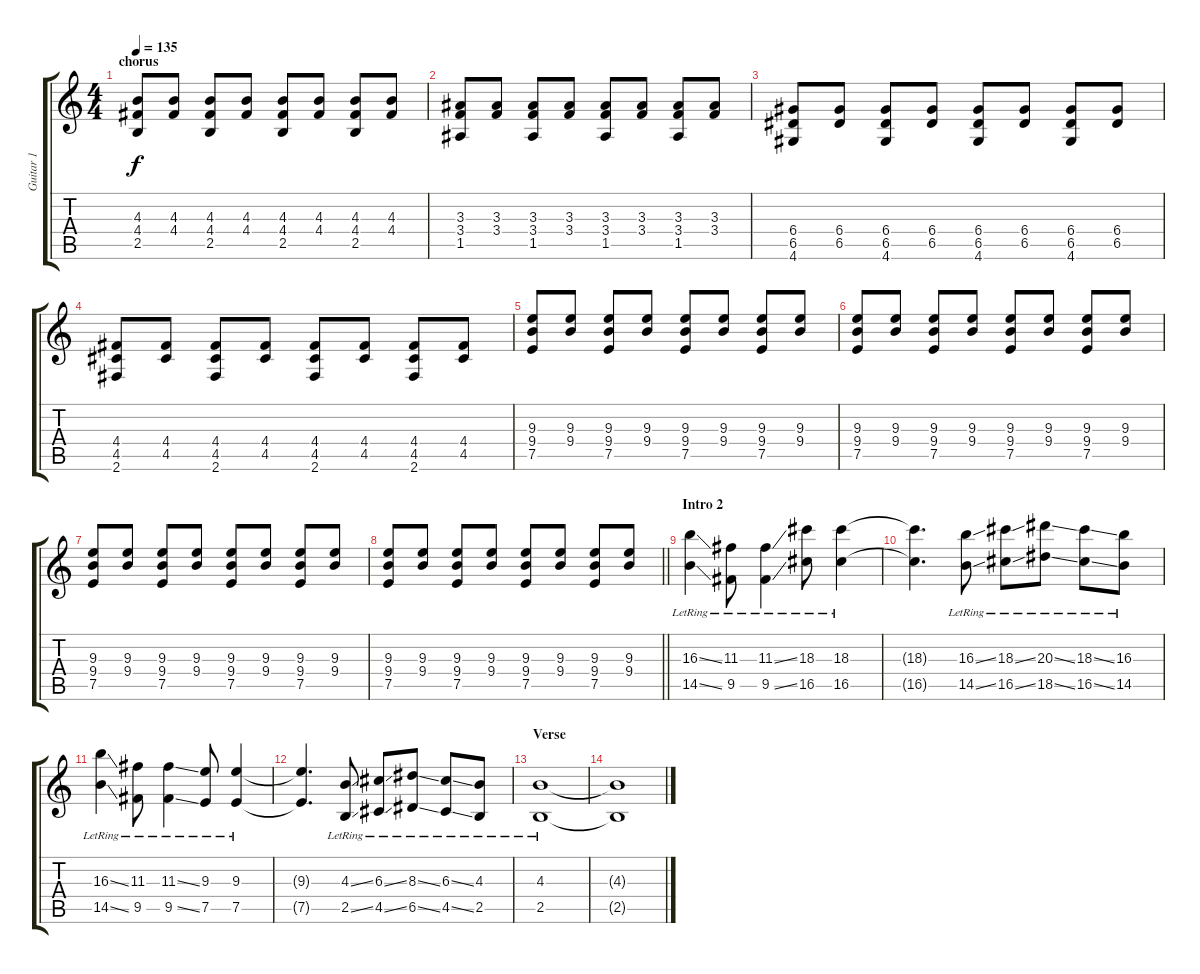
\track ("Guitar 1" "Guitar 1") {instrument overdrivenguitar}
\staff {score tabs}
\tuning (E4 B3 G3 D3 A2 E2) {hide}
\ts (4 4)
\section ("" "chorus")
\tempo 135
\clef g2
\ks c
(4.3 4.4 2.5).8{dy f} (4.3 4.4).8 (4.3 4.4 2.5).8 (4.3 4.4).8 (4.3 4.4 2.5).8 (4.3 4.4).8 (4.3 4.4 2.5).8 (4.3 4.4).8 |
(3.3 3.4 1.5).8 (3.3 3.4).8 (3.3 3.4 1.5).8 (3.3 3.4).8 (3.3 3.4 1.5).8 (3.3 3.4).8 (3.3 3.4 1.5).8 (3.3 3.4).8 |
(6.4 6.5 4.6).8 (6.4 6.5).8 (6.4 6.5 4.6).8 (6.4 6.5).8 (6.4 6.5 4.6).8 (6.4 6.5).8 (6.4 6.5 4.6).8 (6.4 6.5).8 |
(4.4 4.5 2.6).8 (4.4 4.5).8 (4.4 4.5 2.6).8 (4.4 4.5).8 (4.4 4.5 2.6).8 (4.4 4.5).8 (4.4 4.5 2.6).8 (4.4 4.5).8 |
(9.3 9.4 7.5).8 (9.3 9.4).8 (9.3 9.4 7.5).8 (9.3 9.4).8 (9.3 9.4 7.5).8 (9.3 9.4).8 (9.3 9.4 7.5).8 (9.3 9.4).8 |
(9.3 9.4 7.5).8 (9.3 9.4).8 (9.3 9.4 7.5).8 (9.3 9.4).8 (9.3 9.4 7.5).8 (9.3 9.4).8 (9.3 9.4 7.5).8 (9.3 9.4).8 |
(9.3 9.4 7.5).8 (9.3 9.4).8 (9.3 9.4 7.5).8 (9.3 9.4).8 (9.3 9.4 7.5).8 (9.3 9.4).8 (9.3 9.4 7.5).8 (9.3 9.4).8 |
\barLineRight lightlight
(9.3 9.4 7.5).8 (9.3 9.4).8 (9.3 9.4 7.5).8 (9.3 9.4).8 (9.3 9.4 7.5).8 (9.3 9.4).8 (9.3 9.4 7.5).8 (9.3 9.4).8 |
\section ("" "Intro 2")
(16.3{ss lr} 14.5{ss lr}).4{volume 10 instrument distortionguitar} (11.3{lr} 9.5{lr}).8 (11.3{ss lr} 9.5{ss lr}).4 (18.3{lr} 16.5{lr}).8 (18.3{lr} 16.5{lr}).4 |
(18.3{t} 16.5{t}).4{d} (16.3{ss lr} 14.5{ss lr}).8 (18.3{ss lr} 16.5{ss lr}).8 (20.3{ss lr} 18.5{ss lr}).8 (18.3{ss lr} 16.5{ss lr}).8 (16.3{lr} 14.5{lr}).8 |
(16.3{ss lr} 14.5{ss lr}).4 (11.3{lr} 9.5{lr}).8 (11.3{ss lr} 9.5{ss lr}).4 (9.3{lr} 7.5{lr}).8 (9.3{lr} 7.5{lr}).4 |
(9.3{t} 7.5{t}).4{d} (4.3{ss lr} 2.5{ss lr}).8 (6.3{ss lr} 4.5{ss lr}).8 (8.3{ss lr} 6.5{ss lr}).8 (6.3{ss lr} 4.5{ss lr}).8 (4.3{lr} 2.5{lr}).8 |
\section ("" "Verse ")
(4.3{lr} 2.5{lr}).1 |
(4.3{t} 2.5{t}).1
